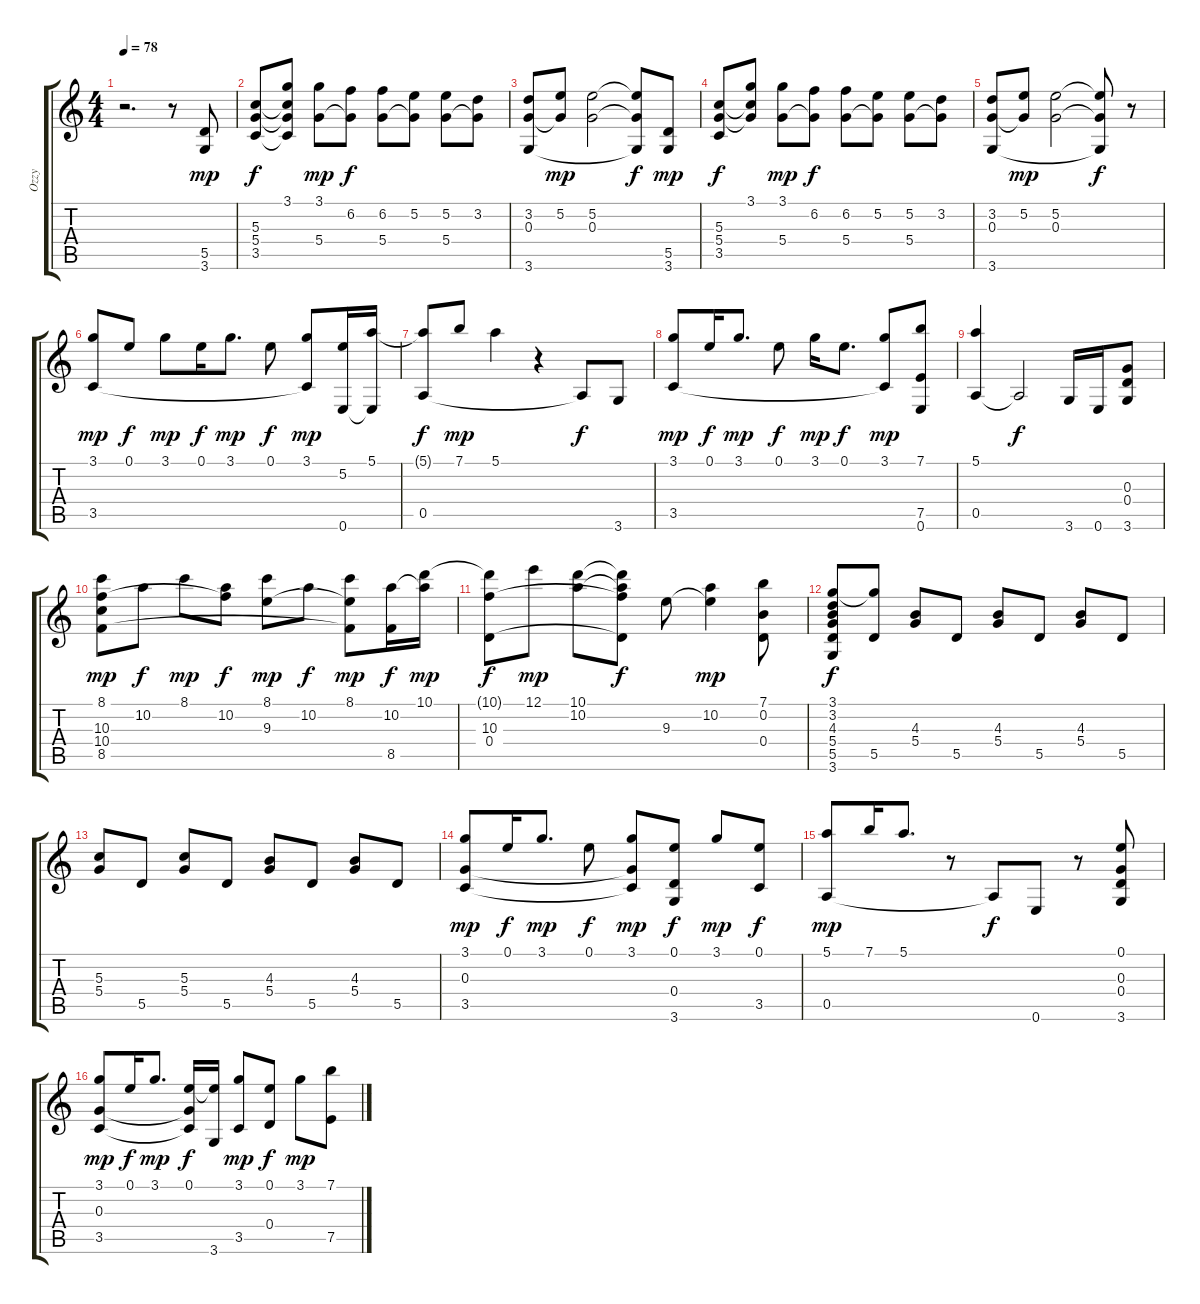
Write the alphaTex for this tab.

\track ("Ozzy" "Ozzy") {instrument electricguitarjazz}
\staff {score tabs}
\tuning (E4 B3 G3 D3 A2 E2) {hide}
\ts (4 4)
\tempo 78
\clef g2
\ks c
r.2{d dy mp instrument electricguitarjazz} r.8 (5.5 3.6).8 |
(5.3 5.4 3.5).8{dy f} (3.1 5.3{t} 5.4{t} 3.5{t}).8 (3.1 5.4).8{dy mp} (6.2 5.4{t}).8{dy f} (6.2 5.4).8 (5.2 5.4{t}).8 (5.2 5.4).8 (3.2 5.4{t}).8 |
(3.2 0.3 3.6).8 (5.2 0.3{t}).8{dy mp} (5.2 0.3).2 (5.2{t} 0.3{t} 3.6{t}).8{dy f} (5.5 3.6).8{dy mp} |
(5.3 5.4 3.5).8{dy f} (3.1 5.3{t} 5.4{t}).8 (3.1 5.4).8{dy mp} (6.2 5.4{t}).8{dy f} (6.2 5.4).8 (5.2 5.4{t}).8 (5.2 5.4).8 (3.2 5.4{t}).8 |
(3.2 0.3 3.6).8 (5.2 0.3{t}).8{dy mp} (5.2 0.3).2 (5.2{t} 0.3{t} 3.6{t}).8{dy f} r.8 |
(3.1 3.5).8{dy mp} 0.1.8{dy f} 3.1.8{dy mp} 0.1.16{dy f} 3.1.8{d dy mp} 0.1.8{dy f} (3.1 3.5{t}).8{dy mp} (5.2 0.6).16 (5.1 0.6{t}).16 |
(5.1{t} 0.5).8{dy f} 7.1.8{dy mp} 5.1.4 r.4 0.5{t}.8{dy f} 3.6.8 |
(3.1 3.5).8{dy mp} 0.1.16{dy f} 3.1.8{d dy mp} 0.1.8{dy f} 3.1.16{dy mp} 0.1.8{d dy f} (3.1 3.5{t}).8{dy mp} (7.1 7.5 0.6).8 |
(5.1 0.5).4 0.5{t}.2{dy f} 3.6.16 0.6.16 (0.3 0.4 3.6).8 |
(8.1 10.3 10.4 8.5).8{dy mp} 10.2.8{dy f} 8.1.8{dy mp} (10.2 10.3{t}).8{dy f} (8.1 9.3).8{dy mp} 10.2.8{dy f} (8.1 9.3{t} 8.5{t}).8{dy mp} (10.2 8.5).16{dy f} (10.1 10.2{t}).16{dy mp} |
(10.1{t} 10.3 0.4).8{dy f} 12.1.8{dy mp} (10.1 10.2).8 (10.1{t} 10.2{t} 10.3{t} 0.4{t}).8{dy f} 9.3.8 (10.2 9.3{t}).4{dy mp} (7.1 0.2 0.4).8 |
(3.1 3.2 4.3 5.4 5.5 3.6).8{dy f} (3.1{t} 5.5).8 (4.3 5.4).8 5.5.8 (4.3 5.4).8 5.5.8 (4.3 5.4).8 5.5.8 |
(5.3 5.4).8 5.5.8 (5.3 5.4).8 5.5.8 (4.3 5.4).8 5.5.8 (4.3 5.4).8 5.5.8 |
(3.1 0.3 3.5).8{dy mp} 0.1.16{dy f} 3.1.8{d dy mp} 0.1.8{dy f} (3.1 0.3{t} 3.5{t}).8{dy mp} (0.1 0.4 3.6).8{dy f} 3.1.8{dy mp} (0.1 3.5).8{dy f} |
(5.1 0.5).8{dy mp} 7.1.16 5.1.8{d} r.8 0.5{t}.8{dy f} 0.6.8 r.8 (0.1 0.3 0.4 3.6).8 |
(3.1 0.3 3.5).8{dy mp} 0.1.16{dy f} 3.1.8{d dy mp} (0.1 0.3{t} 3.5{t}).16{dy f} (0.1{t} 3.6).16 (3.1 3.5).8{dy mp} (0.1 0.4).8{dy f} 3.1.8{dy mp} (7.1 7.5).8
